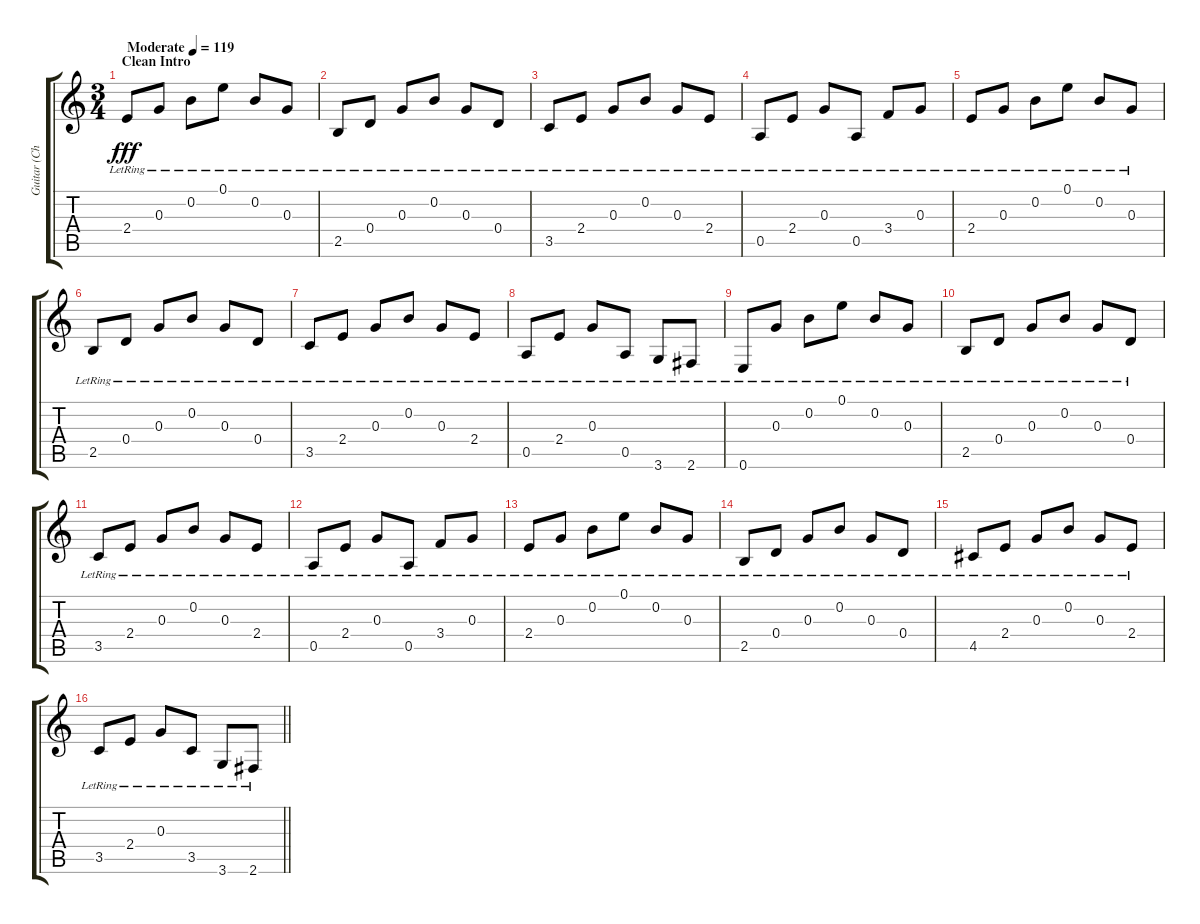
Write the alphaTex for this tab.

\track ("Guitar (Chris)" "Guitar (Ch") {instrument distortionguitar}
\staff {score tabs}
\tuning (E4 B3 G3 D3 A2 E2) {hide}
\ts (3 4)
\section ("" "Clean Intro")
\tempo (119 "Moderate")
\clef g2
\ks c
2.4{lr}.8{dy fff instrument electricguitarclean} 0.3{lr}.8 0.2{lr}.8 0.1{lr}.8 0.2{lr}.8 0.3{lr}.8 |
2.5{lr}.8 0.4{lr}.8 0.3{lr}.8 0.2{lr}.8 0.3{lr}.8 0.4{lr}.8 |
3.5{lr}.8 2.4{lr}.8 0.3{lr}.8 0.2{lr}.8 0.3{lr}.8 2.4{lr}.8 |
0.5{lr}.8 2.4{lr}.8 0.3{lr}.8 0.5{lr}.8 3.4{lr}.8 0.3{lr}.8 |
2.4{lr}.8 0.3{lr}.8 0.2{lr}.8 0.1{lr}.8 0.2{lr}.8 0.3{lr}.8 |
2.5{lr}.8 0.4{lr}.8 0.3{lr}.8 0.2{lr}.8 0.3{lr}.8 0.4{lr}.8 |
3.5{lr}.8 2.4{lr}.8 0.3{lr}.8 0.2{lr}.8 0.3{lr}.8 2.4{lr}.8 |
0.5{lr}.8 2.4{lr}.8 0.3{lr}.8 0.5{lr}.8 3.6{lr}.8 2.6{lr}.8 |
0.6{lr}.8 0.3{lr}.8 0.2{lr}.8 0.1{lr}.8 0.2{lr}.8 0.3{lr}.8 |
2.5{lr}.8 0.4{lr}.8 0.3{lr}.8 0.2{lr}.8 0.3{lr}.8 0.4{lr}.8 |
3.5{lr}.8 2.4{lr}.8 0.3{lr}.8 0.2{lr}.8 0.3{lr}.8 2.4{lr}.8 |
0.5{lr}.8 2.4{lr}.8 0.3{lr}.8 0.5{lr}.8 3.4{lr}.8 0.3{lr}.8 |
2.4{lr}.8 0.3{lr}.8 0.2{lr}.8 0.1{lr}.8 0.2{lr}.8 0.3{lr}.8 |
2.5{lr}.8 0.4{lr}.8 0.3{lr}.8 0.2{lr}.8 0.3{lr}.8 0.4{lr}.8 |
4.5{lr}.8 2.4{lr}.8 0.3{lr}.8 0.2{lr}.8 0.3{lr}.8 2.4{lr}.8 |
\barLineRight lightlight
3.5{lr}.8 2.4{lr}.8 0.3{lr}.8 3.5{lr}.8 3.6{lr}.8 2.6{lr}.8
